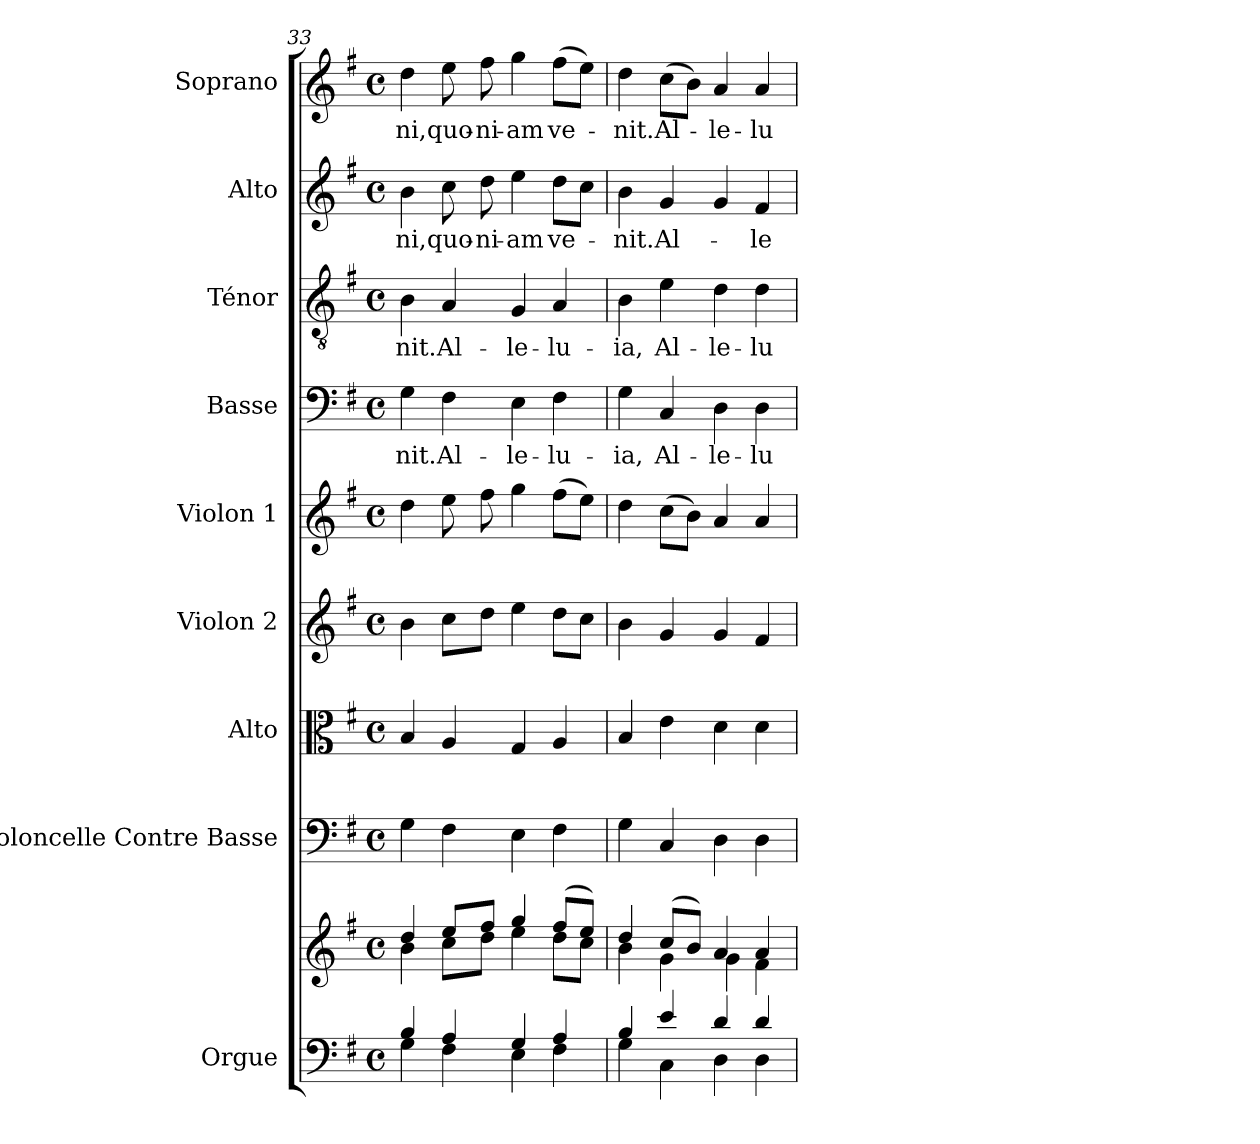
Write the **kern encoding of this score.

**kern	**kern	**kern	**kern	**kern	**kern	**kern	**text	**kern	**text	**kern	**text	**kern	**text
*part9	*part9	*part8	*part7	*part6	*part5	*part4	*part4	*part3	*part3	*part2	*part2	*part1	*part1
*staff10	*staff9	*staff8	*staff7	*staff6	*staff5	*staff4	*staff4	*staff3	*staff3	*staff2	*staff2	*staff1	*staff1
*I"Orgue	*	*I"Violoncelle Contre Basse	*I"Alto	*I"Violon 2	*I"Violon 1	*I"Basse	*	*I"Ténor	*	*I"Alto	*	*I"Soprano	*
*I'Org.	*	*I'Vlc CB	*I'Alt.	*I'Vln. 2	*I'Vln.1	*I'B.	*	*I'T.	*	*I'A.	*	*I'S.	*
*clefF4	*clefG2	*clefF4	*clefC3	*clefG2	*clefG2	*clefF4	*	*clefGv2	*	*clefG2	*	*clefG2	*
*k[f#]	*k[f#]	*k[f#]	*k[f#]	*k[f#]	*k[f#]	*k[f#]	*	*k[f#]	*	*k[f#]	*	*k[f#]	*
*G:	*G:	*G:	*G:	*G:	*G:	*G:	*	*G:	*	*G:	*	*G:	*
*M4/4	*M4/4	*M4/4	*M4/4	*M4/4	*M4/4	*M4/4	*	*M4/4	*	*M4/4	*	*M4/4	*
*met(c)	*met(c)	*met(c)	*met(c)	*met(c)	*met(c)	*met(c)	*	*met(c)	*	*met(c)	*	*met(c)	*
=33	=33	=33	=33	=33	=33	=33	=33	=33	=33	=33	=33	=33	=33
*^	*^	*	*	*	*	*	*	*	*	*	*	*	*
!	!	!	!	!	!	!	!	!	!LO:LY:b	!	!LO:LY:b	!	!LO:LY:b	!	!LO:LY:b
4B/	4G\	4dd/	4b\	4G\	4B/	4b\	4dd\	4G\	-nit.	4B\	-nit.	4b\	-ni,	4dd\	-ni,
!	!	!	!	!	!	!	!	!	!LO:LY:b	!	!LO:LY:b	!	!LO:LY:b	!	!LO:LY:b
4A/	4F#\	8ee/L	8cc\L	4F#\	4A/	8cc\L	8ee\	4F#\	Al-	4A/	Al-	8cc\	quo-	8ee\	quo-
!	!	!	!	!	!	!	!	!	!	!	!	!	!LO:LY:b	!	!LO:LY:b
.	.	8ff#/J	8dd\J	.	.	8dd\J	8ff#\	.	.	.	.	8dd\	-ni-	8ff#\	-ni-
!	!	!	!	!	!	!	!	!	!LO:LY:b	!	!LO:LY:b	!	!LO:LY:b	!	!LO:LY:b
4G/	4E\	4gg/	4ee\	4E\	4G/	4ee\	4gg\	4E\	-le-	4G/	-le-	4ee\	-am	4gg\	-am
!	!	!	!	!	!	!	!	!	!LO:LY:b	!	!LO:LY:b	!	!LO:LY:b	!	!LO:LY:b
4A/	4F#\	(8ff#/L	8dd\L	4F#\	4A/	8dd\L	(8ff#\L	4F#\	-lu-	4A/	-lu-	8dd\L	ve-	(8ff#\L	ve-
.	.	8ee/J)	8cc\J	.	.	8cc\J	8ee\J)	.	.	.	.	8cc\J	.	8ee\J)	.
!!LO:PB:g=z
=34	=34	=34	=34	=34	=34	=34	=34	=34	=34	=34	=34	=34	=34	=34	=34
!	!	!	!	!	!	!	!	!	!LO:LY:b	!	!LO:LY:b	!	!LO:LY:b	!	!LO:LY:b
4B/	4G\	4dd/	4b\	4G\	4B/	4b\	4dd\	4G\	-ia,	4B\	-ia,	4b\	-nit.	4dd\	-nit.
!	!	!	!	!	!	!	!	!	!LO:LY:b	!	!LO:LY:b	!	!LO:LY:b	!	!LO:LY:b
4e/	4C\	(8cc/L	4g\	4C/	4e\	4g/	(8cc\L	4C/	Al-	4e\	Al-	4g/	Al-	(8cc\L	Al-
.	.	8b/J)	.	.	.	.	8b\J)	.	.	.	.	.	.	8b\J)	.
!	!	!	!	!	!	!	!	!	!LO:LY:b	!	!LO:LY:b	!	!	!	!LO:LY:b
4d/	4D\	4a/	4g\	4D\	4d\	4g/	4a/	4D\	-le-	4d\	-le-	4g/	.	4a/	-le-
!	!	!	!	!	!	!	!	!	!LO:LY:b	!	!LO:LY:b	!	!LO:LY:b	!	!LO:LY:b
4d/	4D\	4a/	4f#\	4D\	4d\	4f#/	4a/	4D\	-lu-	4d\	-lu-	4f#/	-le-	4a/	-lu-
*v	*v	*	*	*	*	*	*	*	*	*	*	*	*	*	*
*	*v	*v	*	*	*	*	*	*	*	*	*	*	*	*
=	=	=	=	=	=	=	=	=	=	=	=	=	=
*-	*-	*-	*-	*-	*-	*-	*-	*-	*-	*-	*-	*-	*-
